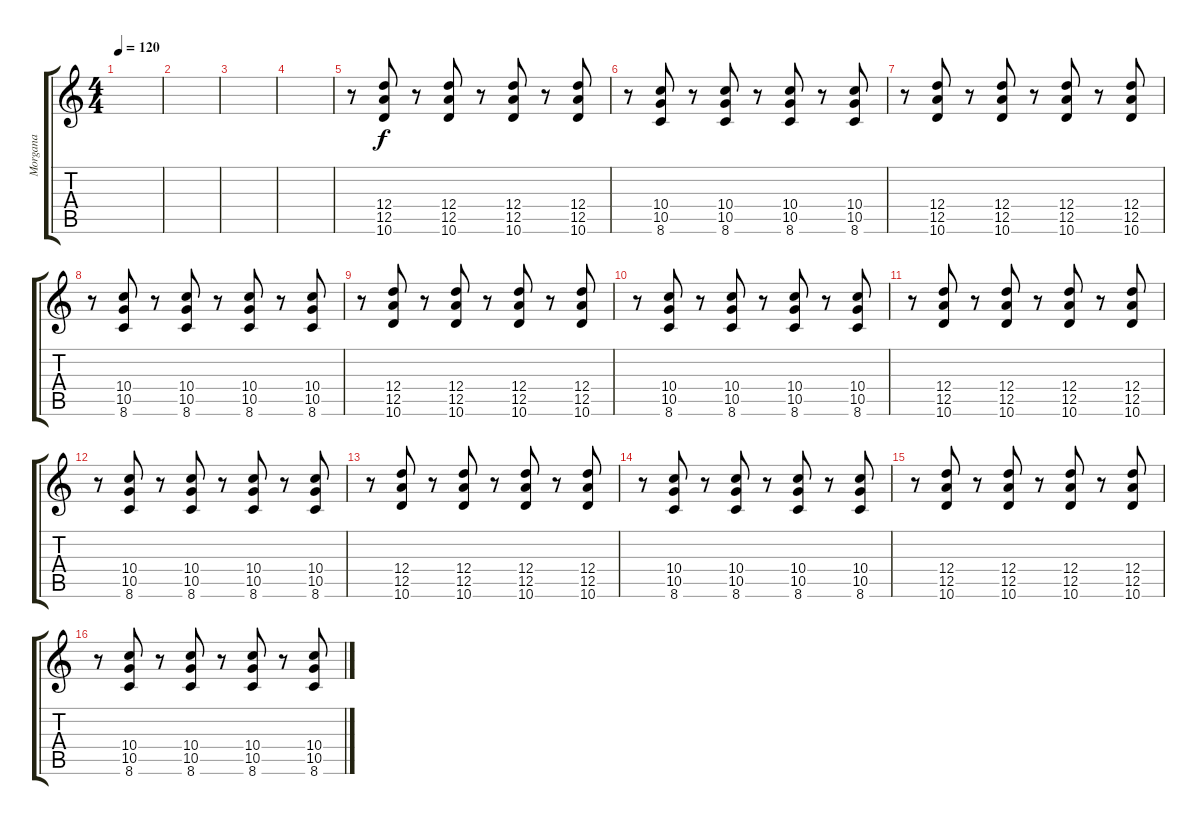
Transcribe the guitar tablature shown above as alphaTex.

\track ("Morgana" "Morgana") {instrument acousticguitarsteel}
\staff {score tabs}
\tuning (E4 B3 G3 D3 A2 E2) {hide}
\ts (4 4)
\tempo 120
\clef g2
\ks c
|
|
|
|
r.8 (12.4 12.5 10.6).8 r.8 (12.4 12.5 10.6).8 r.8 (12.4 12.5 10.6).8 r.8 (12.4 12.5 10.6).8 |
r.8 (10.4 10.5 8.6).8 r.8 (10.4 10.5 8.6).8 r.8 (10.4 10.5 8.6).8 r.8 (10.4 10.5 8.6).8 |
r.8 (12.4 12.5 10.6).8 r.8 (12.4 12.5 10.6).8 r.8 (12.4 12.5 10.6).8 r.8 (12.4 12.5 10.6).8 |
r.8 (10.4 10.5 8.6).8 r.8 (10.4 10.5 8.6).8 r.8 (10.4 10.5 8.6).8 r.8 (10.4 10.5 8.6).8 |
r.8 (12.4 12.5 10.6).8 r.8 (12.4 12.5 10.6).8 r.8 (12.4 12.5 10.6).8 r.8 (12.4 12.5 10.6).8 |
r.8 (10.4 10.5 8.6).8 r.8 (10.4 10.5 8.6).8 r.8 (10.4 10.5 8.6).8 r.8 (10.4 10.5 8.6).8 |
r.8 (12.4 12.5 10.6).8 r.8 (12.4 12.5 10.6).8 r.8 (12.4 12.5 10.6).8 r.8 (12.4 12.5 10.6).8 |
r.8 (10.4 10.5 8.6).8 r.8 (10.4 10.5 8.6).8 r.8 (10.4 10.5 8.6).8 r.8 (10.4 10.5 8.6).8 |
r.8 (12.4 12.5 10.6).8 r.8 (12.4 12.5 10.6).8 r.8 (12.4 12.5 10.6).8 r.8 (12.4 12.5 10.6).8 |
r.8 (10.4 10.5 8.6).8 r.8 (10.4 10.5 8.6).8 r.8 (10.4 10.5 8.6).8 r.8 (10.4 10.5 8.6).8 |
r.8 (12.4 12.5 10.6).8 r.8 (12.4 12.5 10.6).8 r.8 (12.4 12.5 10.6).8 r.8 (12.4 12.5 10.6).8 |
r.8 (10.4 10.5 8.6).8 r.8 (10.4 10.5 8.6).8 r.8 (10.4 10.5 8.6).8 r.8 (10.4 10.5 8.6).8
